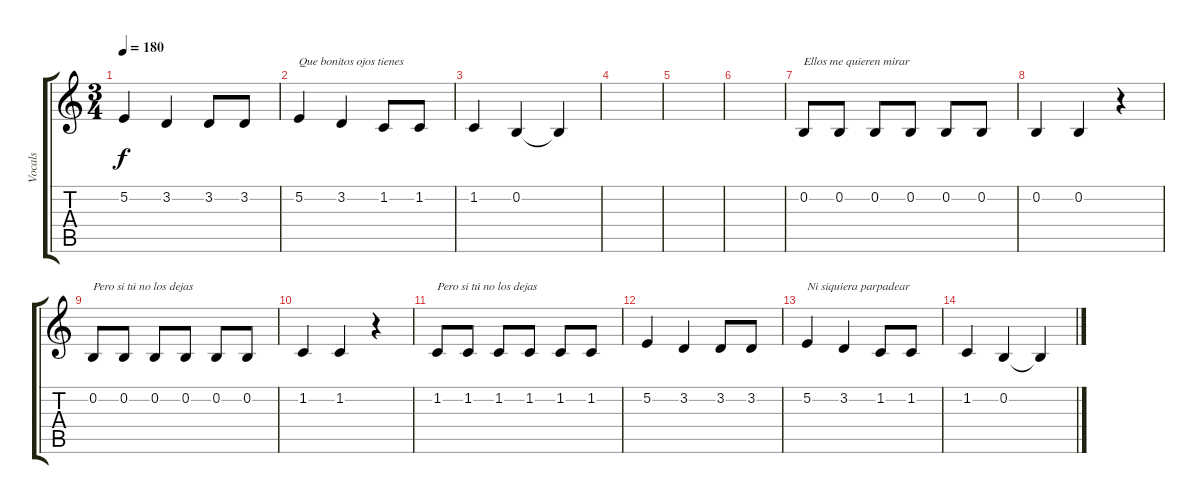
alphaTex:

\track ("Vocals" "Vocals") {instrument shakuhachi}
\staff {score tabs}
\tuning (E4 B3 G3 D3 A2 E2) {hide}
\ts (3 4)
\tempo 180
\clef g2
\ks c
5.2.4{dy f} 3.2.4 3.2.8 3.2.8 |
5.2.4{txt "Que bonitos ojos tienes"} 3.2.4 1.2.8 1.2.8 |
1.2.4 0.2.4 0.2{t}.4 |
|
|
|
0.2.8{txt "Ellos me quieren mirar"} 0.2.8 0.2.8 0.2.8 0.2.8 0.2.8 |
0.2.4 0.2.4 r.4 |
0.2.8{txt "Pero si tú no los dejas"} 0.2.8 0.2.8 0.2.8 0.2.8 0.2.8 |
1.2.4 1.2.4 r.4 |
1.2.8{txt "Pero si tú no los dejas"} 1.2.8 1.2.8 1.2.8 1.2.8 1.2.8 |
5.2.4 3.2.4 3.2.8 3.2.8 |
5.2.4{txt "Ni siquiera parpadear"} 3.2.4 1.2.8 1.2.8 |
1.2.4 0.2.4 0.2{t}.4
